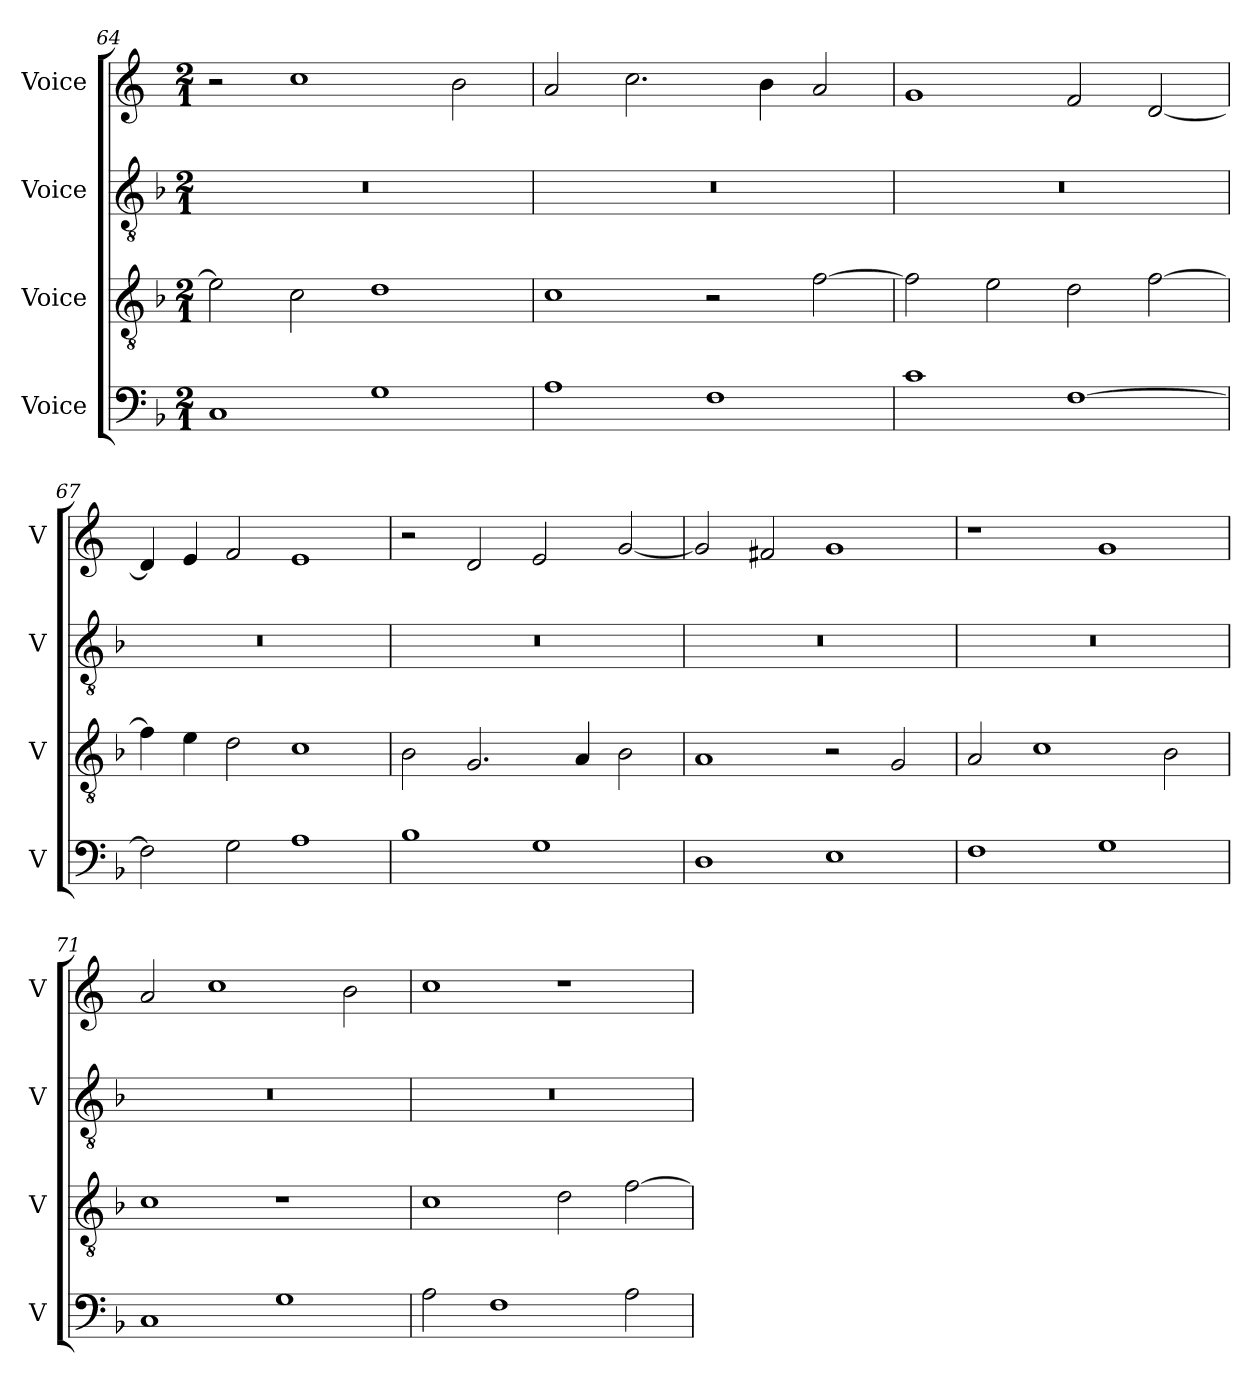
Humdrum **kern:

**kern	**kern	**kern	**kern
*part4	*part3	*part2	*part1
*staff4	*staff3	*staff2	*staff1
*I"Voice	*I"Voice	*I"Voice	*I"Voice
*I'V	*I'V	*I'V	*I'V
*clefF4	*clefGv2	*clefGv2	*clefG2
*k[b-]	*k[b-]	*k[b-]	*k[]
*M2/1	*M2/1	*M2/1	*M2/1
=64	=64	=64	=64
1C	2e\]	0r	2r
.	2c\	.	1cc
1G	1d	.	.
.	.	.	2b\
=65	=65	=65	=65
1A	1c	0r	2a/
.	.	.	2.cc\
1F	2r	.	.
.	.	.	4b\
.	[2f\	.	2a/
=66	=66	=66	=66
1c	2f\]	0r	1g
.	2e\	.	.
[1F	2d\	.	2f/
.	[2f\	.	[2d/
!!LO:LB:g=z
=67	=67	=67	=67
2F\]	4f\]	0r	4d/]
.	4e\	.	4e/
2G\	2d\	.	2f/
1A	1c	.	1e
=68	=68	=68	=68
1B-	2B-\	0r	2r
.	2.G/	.	2d/
1G	.	.	2e/
.	4A/	.	.
.	2B-\	.	[2g/
=69	=69	=69	=69
1D	1A	0r	2g/]
.	.	.	2f#X/
1E	2r	.	1g
.	2G/	.	.
=70	=70	=70	=70
1F	2A/	0r	1r
.	1c	.	.
1G	.	.	1g
.	2B-\	.	.
=71	=71	=71	=71
1C	1c	0r	2a/
.	.	.	1cc
1G	1r	.	.
.	.	.	2b\
=72	=72	=72	=72
2A\	1c	0r	1cc
1F	.	.	.
.	2d\	.	1r
2A\	[2f\	.	.
=	=	=	=
*-	*-	*-	*-
